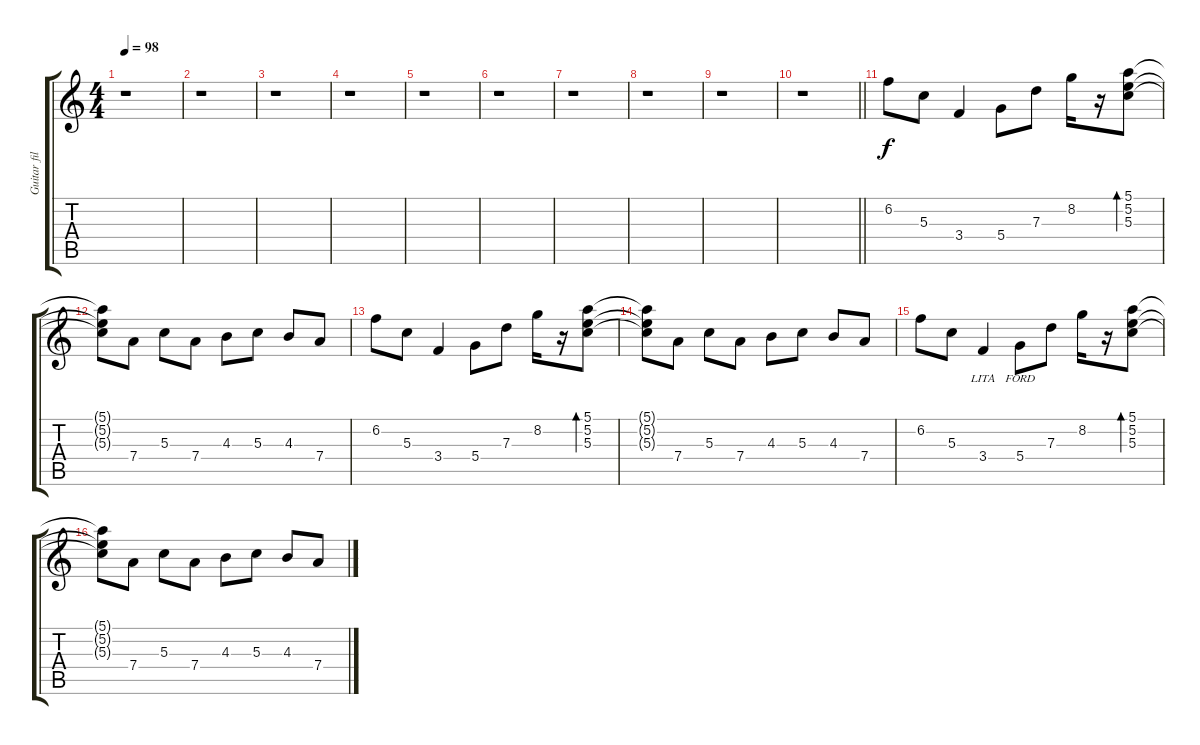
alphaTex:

\track ("Guitar fills" "Guitar fil") {instrument distortionguitar}
\staff {score tabs}
\tuning (E4 B3 G3 D3 A2 E2) {hide}
\ts (4 4)
\tempo 98
\clef g2
\ks c
r.1{dy f} |
r.1 |
r.1 |
r.1 |
r.1 |
r.1 |
r.1 |
r.1 |
r.1 |
\barLineRight lightlight
r.1 |
6.2.8{lyrics (0 "") lyrics (1 "") lyrics (2 "") lyrics (3 "") lyrics (4 "")} 5.3.8{lyrics (0 "") lyrics (1 "") lyrics (2 "") lyrics (3 "") lyrics (4 "")} 3.4.4{lyrics (0 "") lyrics (1 "") lyrics (2 "") lyrics (3 "") lyrics (4 "")} 5.4.8{lyrics (0 "") lyrics (1 "") lyrics (2 "") lyrics (3 "") lyrics (4 "")} 7.3.8{lyrics (0 "") lyrics (1 "") lyrics (2 "") lyrics (3 "") lyrics (4 "")} 8.2.16{lyrics (0 "") lyrics (1 "") lyrics (2 "") lyrics (3 "") lyrics (4 "")} r.16 (5.1 5.2 5.3).8{bd 30 lyrics (0 "") lyrics (1 "") lyrics (2 "") lyrics (3 "") lyrics (4 "")} |
(5.1{t} 5.2{t} 5.3{t}).8{lyrics (0 "") lyrics (1 "") lyrics (2 "") lyrics (3 "") lyrics (4 "")} 7.4.8{lyrics (0 "") lyrics (1 "") lyrics (2 "") lyrics (3 "") lyrics (4 "")} 5.3.8{lyrics (0 "") lyrics (1 "") lyrics (2 "") lyrics (3 "") lyrics (4 "")} 7.4.8{lyrics (0 "") lyrics (1 "") lyrics (2 "") lyrics (3 "") lyrics (4 "")} 4.3.8{lyrics (0 "") lyrics (1 "") lyrics (2 "") lyrics (3 "") lyrics (4 "")} 5.3.8{lyrics (0 "") lyrics (1 "") lyrics (2 "") lyrics (3 "") lyrics (4 "")} 4.3.8{lyrics (0 "") lyrics (1 "") lyrics (2 "") lyrics (3 "") lyrics (4 "")} 7.4.8{lyrics (0 "") lyrics (1 "") lyrics (2 "") lyrics (3 "") lyrics (4 "")} |
6.2.8{lyrics (0 "") lyrics (1 "") lyrics (2 "") lyrics (3 "") lyrics (4 "")} 5.3.8{lyrics (0 "") lyrics (1 "") lyrics (2 "") lyrics (3 "") lyrics (4 "")} 3.4.4{lyrics (0 "") lyrics (1 "") lyrics (2 "") lyrics (3 "") lyrics (4 "")} 5.4.8{lyrics (0 "") lyrics (1 "") lyrics (2 "") lyrics (3 "") lyrics (4 "")} 7.3.8{lyrics (0 "") lyrics (1 "") lyrics (2 "") lyrics (3 "") lyrics (4 "")} 8.2.16{lyrics (0 "") lyrics (1 "") lyrics (2 "") lyrics (3 "") lyrics (4 "")} r.16 (5.1 5.2 5.3).8{bd 30 lyrics (0 "") lyrics (1 "") lyrics (2 "") lyrics (3 "") lyrics (4 "")} |
(5.1{t} 5.2{t} 5.3{t}).8{lyrics (0 "") lyrics (1 "") lyrics (2 "") lyrics (3 "") lyrics (4 "")} 7.4.8{lyrics (0 "") lyrics (1 "") lyrics (2 "") lyrics (3 "") lyrics (4 "")} 5.3.8{lyrics (0 "") lyrics (1 "") lyrics (2 "") lyrics (3 "") lyrics (4 "")} 7.4.8{lyrics (0 "") lyrics (1 "") lyrics (2 "") lyrics (3 "") lyrics (4 "")} 4.3.8{lyrics (0 "") lyrics (1 "") lyrics (2 "") lyrics (3 "") lyrics (4 "")} 5.3.8{lyrics (0 "") lyrics (1 "") lyrics (2 "") lyrics (3 "") lyrics (4 "")} 4.3.8{lyrics (0 "") lyrics (1 "") lyrics (2 "") lyrics (3 "") lyrics (4 "")} 7.4.8{lyrics (0 "") lyrics (1 "") lyrics (2 "") lyrics (3 "") lyrics (4 "")} |
6.2.8{lyrics (0 "") lyrics (1 "") lyrics (2 "") lyrics (3 "") lyrics (4 "")} 5.3.8{lyrics (0 "") lyrics (1 "") lyrics (2 "") lyrics (3 "") lyrics (4 "")} 3.4.4{lyrics (0 "LITA") lyrics (1 "") lyrics (2 "") lyrics (3 "") lyrics (4 "")} 5.4.8{lyrics (0 "FORD") lyrics (1 "") lyrics (2 "") lyrics (3 "") lyrics (4 "")} 7.3.8{lyrics (0 "") lyrics (1 "") lyrics (2 "") lyrics (3 "") lyrics (4 "")} 8.2.16{lyrics (0 "") lyrics (1 "") lyrics (2 "") lyrics (3 "") lyrics (4 "")} r.16 (5.1 5.2 5.3).8{bd 30 lyrics (0 "") lyrics (1 "") lyrics (2 "") lyrics (3 "") lyrics (4 "")} |
(5.1{t} 5.2{t} 5.3{t}).8{lyrics (0 "") lyrics (1 "") lyrics (2 "") lyrics (3 "") lyrics (4 "")} 7.4.8{lyrics (0 "") lyrics (1 "") lyrics (2 "") lyrics (3 "") lyrics (4 "")} 5.3.8{lyrics (0 "") lyrics (1 "") lyrics (2 "") lyrics (3 "") lyrics (4 "")} 7.4.8{lyrics (0 "") lyrics (1 "") lyrics (2 "") lyrics (3 "") lyrics (4 "")} 4.3.8{lyrics (0 "") lyrics (1 "") lyrics (2 "") lyrics (3 "") lyrics (4 "")} 5.3.8{lyrics (0 "") lyrics (1 "") lyrics (2 "") lyrics (3 "") lyrics (4 "")} 4.3.8{lyrics (0 "") lyrics (1 "") lyrics (2 "") lyrics (3 "") lyrics (4 "")} 7.4.8{lyrics (0 "") lyrics (1 "") lyrics (2 "") lyrics (3 "") lyrics (4 "")}
